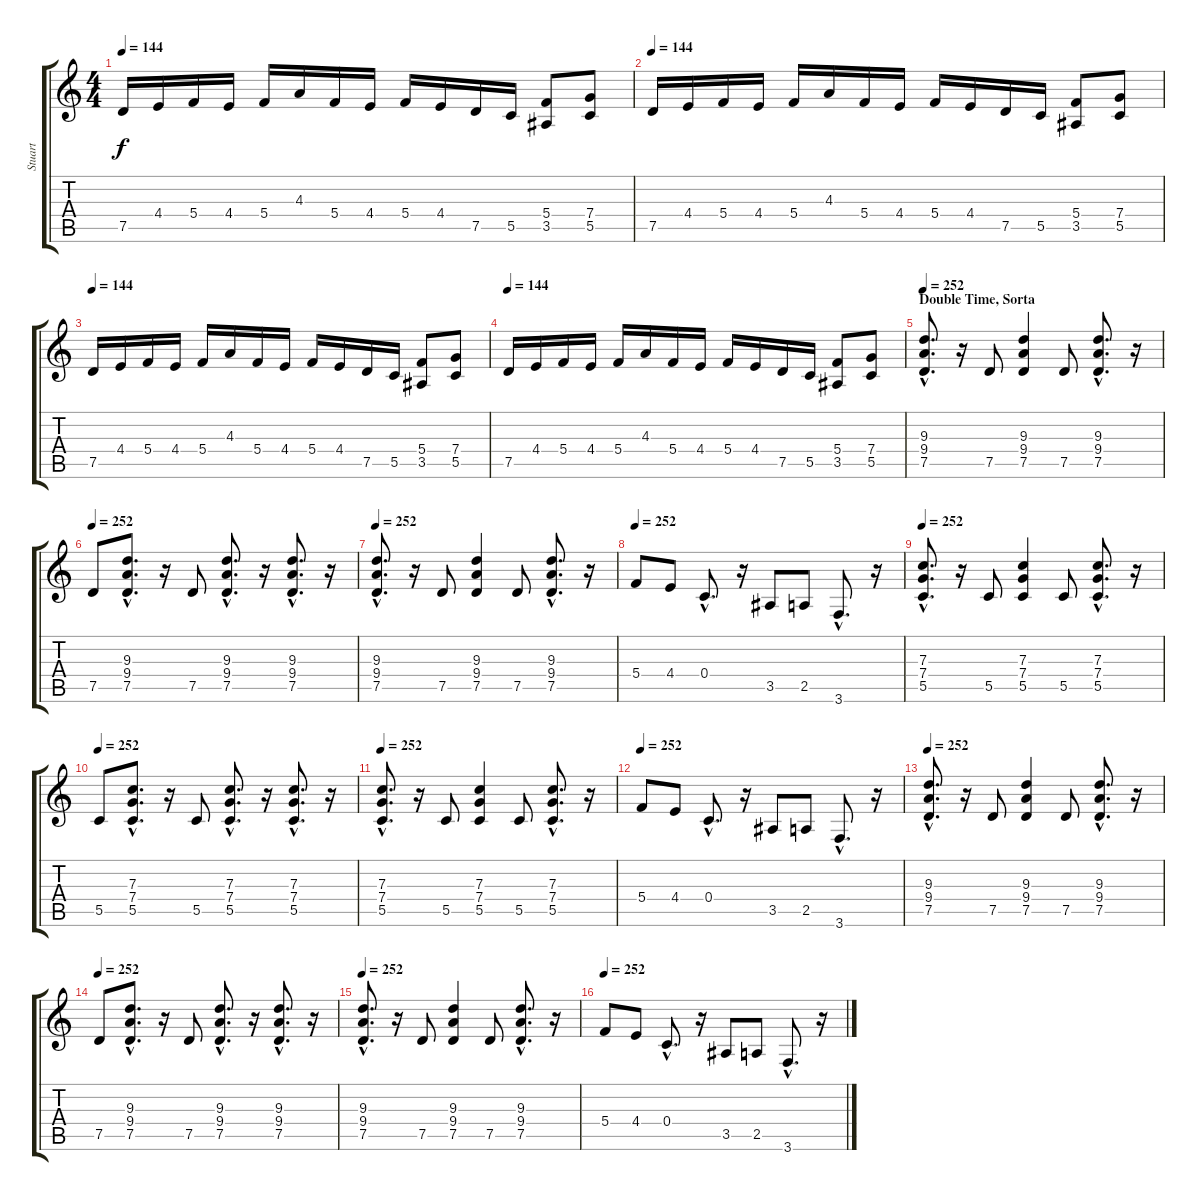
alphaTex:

\track ("Stuart" "Stuart") {instrument distortionguitar}
\staff {score tabs}
\tuning (D4 A3 F3 C3 G2 D2) {hide}
\ts (4 4)
\tempo 144
\clef g2
\ks c
7.5.16{dy f} 4.4.16 5.4.16 4.4.16 5.4.16 4.3.16 5.4.16 4.4.16 5.4.16 4.4.16 7.5.16 5.5.16 (5.4 3.5).8 (7.4 5.5).8 |
\tempo 144
7.5.16 4.4.16 5.4.16 4.4.16 5.4.16 4.3.16 5.4.16 4.4.16 5.4.16 4.4.16 7.5.16 5.5.16 (5.4 3.5).8 (7.4 5.5).8 |
\tempo 144
7.5.16 4.4.16 5.4.16 4.4.16 5.4.16 4.3.16 5.4.16 4.4.16 5.4.16 4.4.16 7.5.16 5.5.16 (5.4 3.5).8 (7.4 5.5).8 |
\tempo 144
7.5.16 4.4.16 5.4.16 4.4.16 5.4.16 4.3.16 5.4.16 4.4.16 5.4.16 4.4.16 7.5.16 5.5.16 (5.4 3.5).8 (7.4 5.5).8 |
\section ("" "Double Time, Sorta")
\tempo 252
(9.3{hac} 9.4{hac} 7.5{hac}).8{d} r.16 7.5.8 (9.3 9.4 7.5).4 7.5.8 (9.3{hac} 9.4{hac} 7.5{hac}).8{d} r.16 |
\tempo 252
7.5.8 (9.3{hac} 9.4{hac} 7.5{hac}).8{d} r.16 7.5.8 (9.3{hac} 9.4{hac} 7.5{hac}).8{d} r.16 (9.3{hac} 9.4{hac} 7.5{hac}).8{d} r.16 |
\tempo 252
(9.3{hac} 9.4{hac} 7.5{hac}).8{d} r.16 7.5.8 (9.3 9.4 7.5).4 7.5.8 (9.3{hac} 9.4{hac} 7.5{hac}).8{d} r.16 |
\tempo 252
5.4.8 4.4.8 0.4{hac}.8{d} r.16 3.5.8 2.5.8 3.6{hac}.8{d} r.16 |
\tempo 252
(7.3{hac} 7.4{hac} 5.5{hac}).8{d} r.16 5.5.8 (7.3 7.4 5.5).4 5.5.8 (7.3{hac} 7.4{hac} 5.5{hac}).8{d} r.16 |
\tempo 252
5.5.8 (7.3{hac} 7.4{hac} 5.5{hac}).8{d} r.16 5.5.8 (7.3{hac} 7.4{hac} 5.5{hac}).8{d} r.16 (7.3{hac} 7.4{hac} 5.5{hac}).8{d} r.16 |
\tempo 252
(7.3{hac} 7.4{hac} 5.5{hac}).8{d} r.16 5.5.8 (7.3 7.4 5.5).4 5.5.8 (7.3{hac} 7.4{hac} 5.5{hac}).8{d} r.16 |
\tempo 252
5.4.8 4.4.8 0.4{hac}.8{d} r.16 3.5.8 2.5.8 3.6{hac}.8{d} r.16 |
\tempo 252
(9.3{hac} 9.4{hac} 7.5{hac}).8{d} r.16 7.5.8 (9.3 9.4 7.5).4 7.5.8 (9.3{hac} 9.4{hac} 7.5{hac}).8{d} r.16 |
\tempo 252
7.5.8 (9.3{hac} 9.4{hac} 7.5{hac}).8{d} r.16 7.5.8 (9.3{hac} 9.4{hac} 7.5{hac}).8{d} r.16 (9.3{hac} 9.4{hac} 7.5{hac}).8{d} r.16 |
\tempo 252
(9.3{hac} 9.4{hac} 7.5{hac}).8{d} r.16 7.5.8 (9.3 9.4 7.5).4 7.5.8 (9.3{hac} 9.4{hac} 7.5{hac}).8{d} r.16 |
\tempo 252
5.4.8 4.4.8 0.4{hac}.8{d} r.16 3.5.8 2.5.8 3.6{hac}.8{d} r.16
